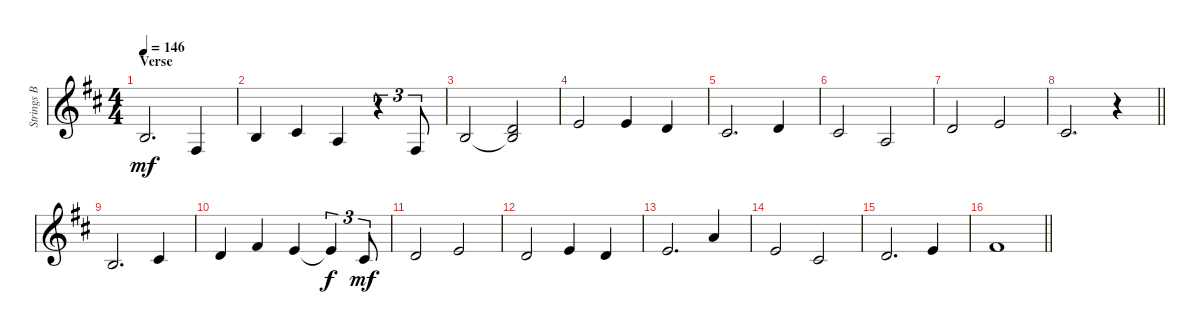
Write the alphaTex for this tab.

\track ("Strings B" "Strings B") {instrument frenchhorn}
\staff {score}
\tuning (E4 B3 G3 D3 A2 E2) {hide}
\ts (4 4)
\section ("" "Verse")
\tempo 146
\clef g2
\ks bminor
14.5.2{d dy mf} 14.6.4 |
14.5.4 11.4.4 12.5.4 r.4{tu (3 2)} 14.6.8{tu (3 2)} |
14.5.2 (12.4 14.5{t}).2 |
14.4.2 14.4.4 12.4.4 |
11.4.2{d} 12.4.4 |
11.4.2 12.5.2 |
12.4.2 14.4.2 |
\barLineRight lightlight
11.4.2{d} r.4 |
\section ("" "")
14.5.2{d} 11.4.4 |
12.4.4 11.3.4 14.4.4 14.4{t}.4{tu (3 2) dy f} 11.4.8{tu (3 2) dy mf} |
12.4.2 14.4.2 |
12.4.2 14.4.4 12.4.4 |
14.4.2{d} 14.3.4 |
14.4.2 11.4.2 |
12.4.2{d} 14.4.4 |
\barLineRight lightlight
11.3.1
